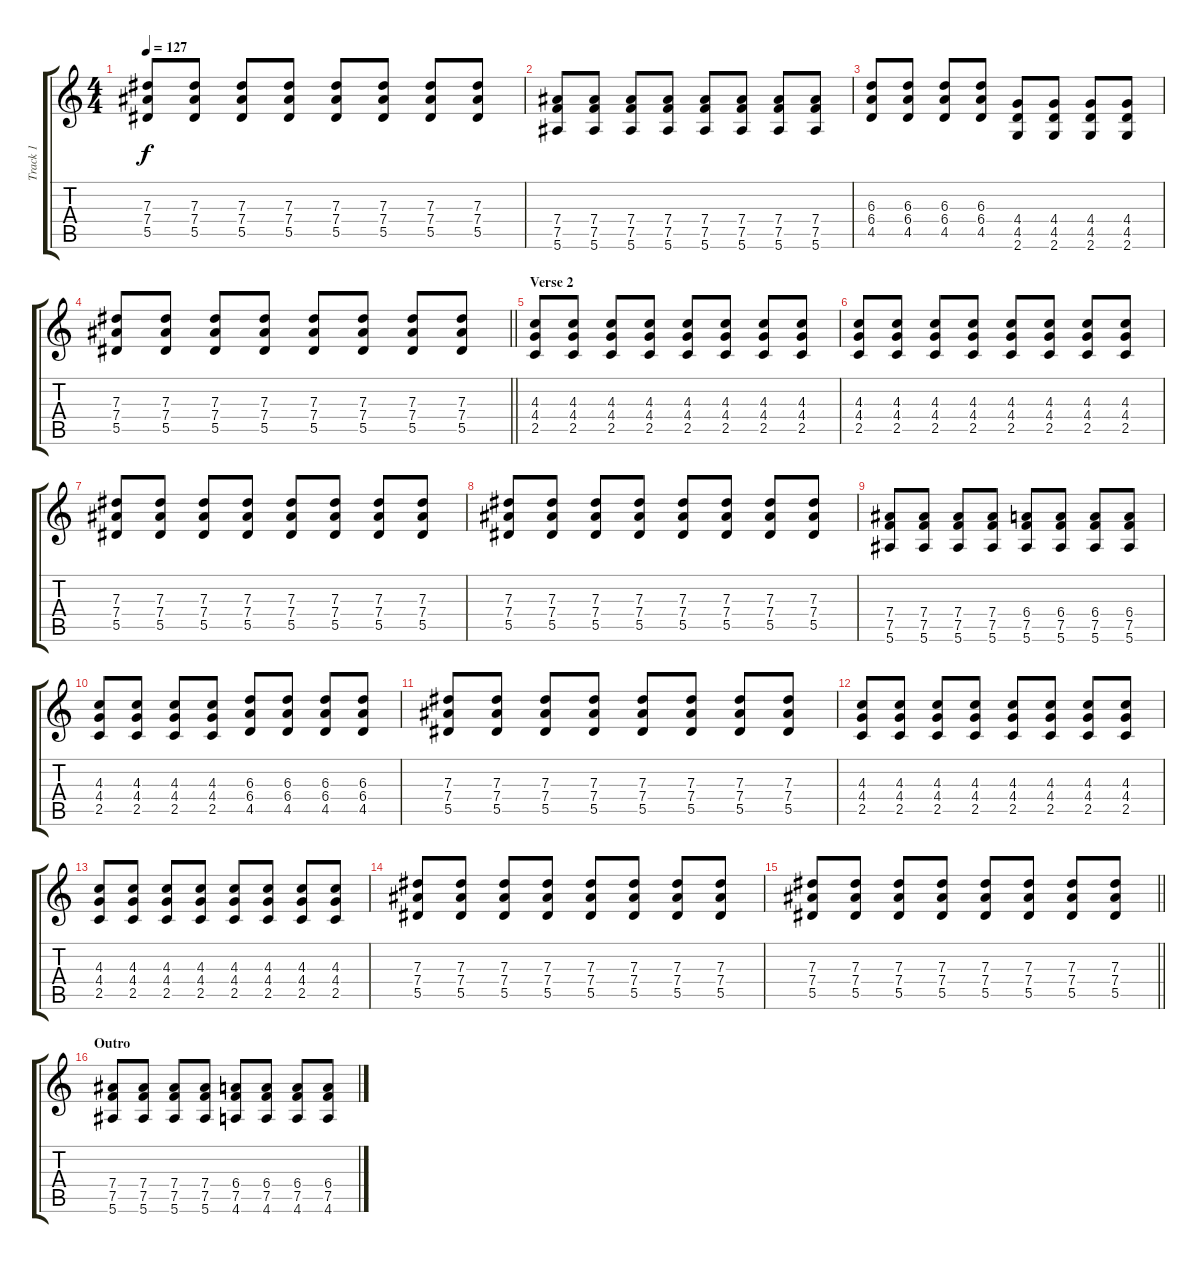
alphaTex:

\track ("Track 1" "Track 1") {instrument electricguitarclean}
\staff {score tabs}
\tuning (F4 C4 Ab3 Eb3 Bb2 F2) {hide}
\ts (4 4)
\tempo 127
\clef g2
\ks c
(7.3 7.4 5.5).8{dy f} (7.3 7.4 5.5).8 (7.3 7.4 5.5).8 (7.3 7.4 5.5).8 (7.3 7.4 5.5).8 (7.3 7.4 5.5).8 (7.3 7.4 5.5).8 (7.3 7.4 5.5).8 |
(7.4 7.5 5.6).8 (7.4 7.5 5.6).8 (7.4 7.5 5.6).8 (7.4 7.5 5.6).8 (7.4 7.5 5.6).8 (7.4 7.5 5.6).8 (7.4 7.5 5.6).8 (7.4 7.5 5.6).8 |
(6.3 6.4 4.5).8 (6.3 6.4 4.5).8 (6.3 6.4 4.5).8 (6.3 6.4 4.5).8 (4.4 4.5 2.6).8 (4.4 4.5 2.6).8 (4.4 4.5 2.6).8 (4.4 4.5 2.6).8 |
\barLineRight lightlight
(7.3 7.4 5.5).8 (7.3 7.4 5.5).8 (7.3 7.4 5.5).8 (7.3 7.4 5.5).8 (7.3 7.4 5.5).8 (7.3 7.4 5.5).8 (7.3 7.4 5.5).8 (7.3 7.4 5.5).8 |
\section ("" "Verse 2")
(4.3 4.4 2.5).8 (4.3 4.4 2.5).8 (4.3 4.4 2.5).8 (4.3 4.4 2.5).8 (4.3 4.4 2.5).8 (4.3 4.4 2.5).8 (4.3 4.4 2.5).8 (4.3 4.4 2.5).8 |
(4.3 4.4 2.5).8 (4.3 4.4 2.5).8 (4.3 4.4 2.5).8 (4.3 4.4 2.5).8 (4.3 4.4 2.5).8 (4.3 4.4 2.5).8 (4.3 4.4 2.5).8 (4.3 4.4 2.5).8 |
(7.3 7.4 5.5).8 (7.3 7.4 5.5).8 (7.3 7.4 5.5).8 (7.3 7.4 5.5).8 (7.3 7.4 5.5).8 (7.3 7.4 5.5).8 (7.3 7.4 5.5).8 (7.3 7.4 5.5).8 |
(7.3 7.4 5.5).8 (7.3 7.4 5.5).8 (7.3 7.4 5.5).8 (7.3 7.4 5.5).8 (7.3 7.4 5.5).8 (7.3 7.4 5.5).8 (7.3 7.4 5.5).8 (7.3 7.4 5.5).8 |
(7.4 7.5 5.6).8 (7.4 7.5 5.6).8 (7.4 7.5 5.6).8 (7.4 7.5 5.6).8 (6.4 7.5 5.6).8 (6.4 7.5 5.6).8 (6.4 7.5 5.6).8 (6.4 7.5 5.6).8 |
(4.3 4.4 2.5).8 (4.3 4.4 2.5).8 (4.3 4.4 2.5).8 (4.3 4.4 2.5).8 (6.3 6.4 4.5).8 (6.3 6.4 4.5).8 (6.3 6.4 4.5).8 (6.3 6.4 4.5).8 |
(7.3 7.4 5.5).8 (7.3 7.4 5.5).8 (7.3 7.4 5.5).8 (7.3 7.4 5.5).8 (7.3 7.4 5.5).8 (7.3 7.4 5.5).8 (7.3 7.4 5.5).8 (7.3 7.4 5.5).8 |
(4.3 4.4 2.5).8 (4.3 4.4 2.5).8 (4.3 4.4 2.5).8 (4.3 4.4 2.5).8 (4.3 4.4 2.5).8 (4.3 4.4 2.5).8 (4.3 4.4 2.5).8 (4.3 4.4 2.5).8 |
(4.3 4.4 2.5).8 (4.3 4.4 2.5).8 (4.3 4.4 2.5).8 (4.3 4.4 2.5).8 (4.3 4.4 2.5).8 (4.3 4.4 2.5).8 (4.3 4.4 2.5).8 (4.3 4.4 2.5).8 |
(7.3 7.4 5.5).8 (7.3 7.4 5.5).8 (7.3 7.4 5.5).8 (7.3 7.4 5.5).8 (7.3 7.4 5.5).8 (7.3 7.4 5.5).8 (7.3 7.4 5.5).8 (7.3 7.4 5.5).8 |
\barLineRight lightlight
(7.3 7.4 5.5).8 (7.3 7.4 5.5).8 (7.3 7.4 5.5).8 (7.3 7.4 5.5).8 (7.3 7.4 5.5).8 (7.3 7.4 5.5).8 (7.3 7.4 5.5).8 (7.3 7.4 5.5).8 |
\section ("" "Outro")
(7.4 7.5 5.6).8 (7.4 7.5 5.6).8 (7.4 7.5 5.6).8 (7.4 7.5 5.6).8 (6.4 7.5 4.6).8 (6.4 7.5 4.6).8 (6.4 7.5 4.6).8 (6.4 7.5 4.6).8
